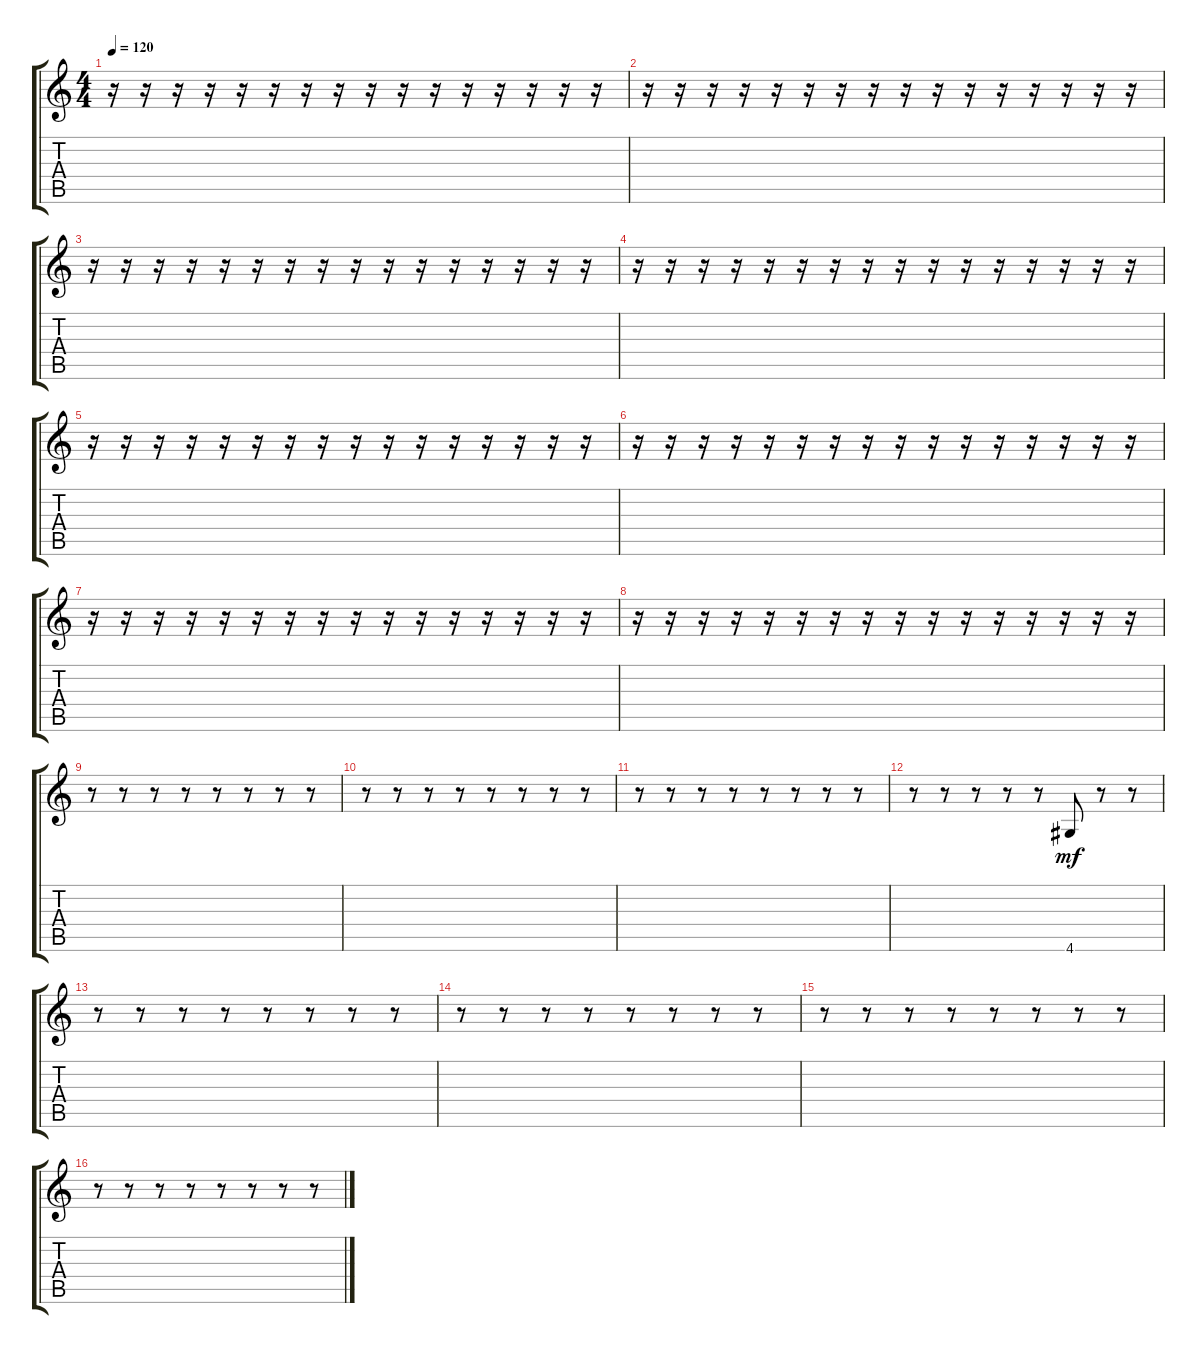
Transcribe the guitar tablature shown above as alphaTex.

\track "" {instrument electricbassfinger}
\staff {score tabs}
\tuning (E4 B3 G3 D3 A2 E2) {hide}
\ts (4 4)
\tempo 120
\clef g2
\ks c
r.16{dy mf} r.16 r.16 r.16 r.16 r.16 r.16 r.16 r.16 r.16 r.16 r.16 r.16 r.16 r.16 r.16 |
r.16 r.16 r.16 r.16 r.16 r.16 r.16 r.16 r.16 r.16 r.16 r.16 r.16 r.16 r.16 r.16 |
r.16 r.16 r.16 r.16 r.16 r.16 r.16 r.16 r.16 r.16 r.16 r.16 r.16 r.16 r.16 r.16 |
r.16 r.16 r.16 r.16 r.16 r.16 r.16 r.16 r.16 r.16 r.16 r.16 r.16 r.16 r.16 r.16 |
r.16 r.16 r.16 r.16 r.16 r.16 r.16 r.16 r.16 r.16 r.16 r.16 r.16 r.16 r.16 r.16 |
r.16 r.16 r.16 r.16 r.16 r.16 r.16 r.16 r.16 r.16 r.16 r.16 r.16 r.16 r.16 r.16 |
r.16 r.16 r.16 r.16 r.16 r.16 r.16 r.16 r.16 r.16 r.16 r.16 r.16 r.16 r.16 r.16 |
r.16 r.16 r.16 r.16 r.16 r.16 r.16 r.16 r.16 r.16 r.16 r.16 r.16 r.16 r.16 r.16 |
r.8 r.8 r.8 r.8 r.8 r.8 r.8 r.8 |
r.8 r.8 r.8 r.8 r.8 r.8 r.8 r.8 |
r.8 r.8 r.8 r.8 r.8 r.8 r.8 r.8 |
r.8 r.8 r.8 r.8 r.8 4.6.8 r.8 r.8 |
r.8 r.8 r.8 r.8 r.8 r.8 r.8 r.8 |
r.8 r.8 r.8 r.8 r.8 r.8 r.8 r.8 |
r.8 r.8 r.8 r.8 r.8 r.8 r.8 r.8 |
r.8 r.8 r.8 r.8 r.8 r.8 r.8 r.8
